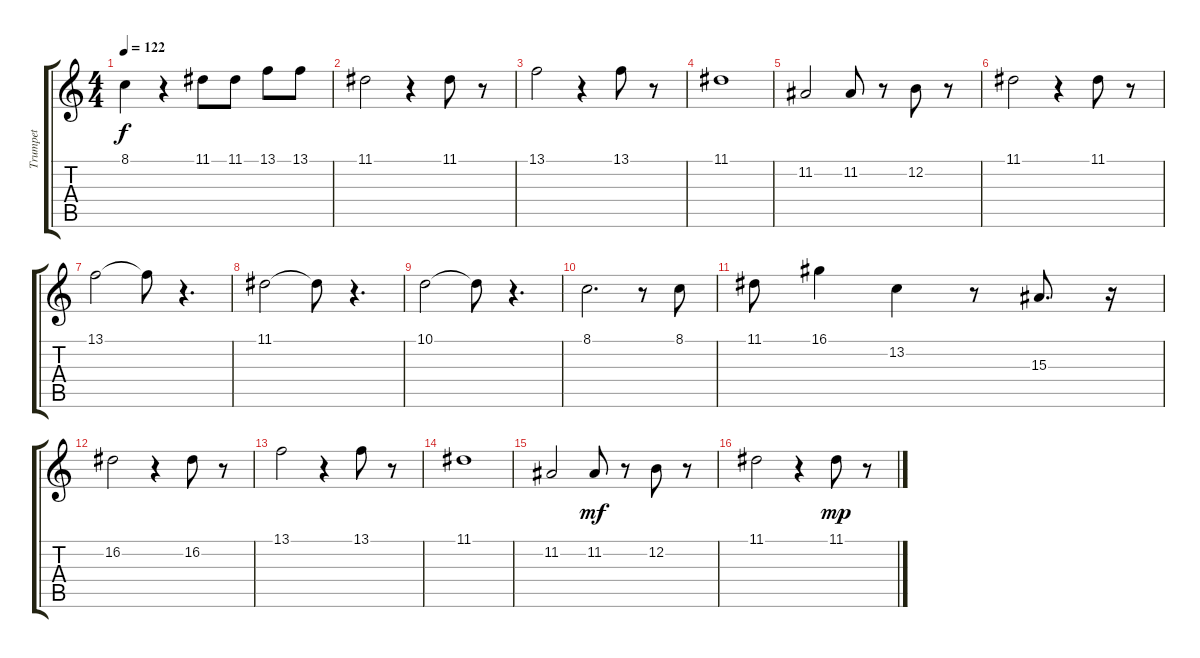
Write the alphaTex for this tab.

\track ("Trumpet" "Trumpet") {instrument trumpet}
\staff {score tabs}
\tuning (E4 B3 G3 D3 A2 E2) {hide}
\ts (4 4)
\tempo 122
\clef g2
\ks c
8.1.4{dy f} r.4 11.1.8 11.1.8 13.1.8 13.1.8 |
11.1.2 r.4 11.1.8 r.8 |
13.1.2 r.4 13.1.8 r.8 |
11.1.1 |
11.2.2 11.2.8 r.8 12.2.8 r.8 |
11.1.2 r.4 11.1.8 r.8 |
13.1.2 13.1{t}.8 r.4{d} |
11.1.2 11.1{t}.8 r.4{d} |
10.1.2 10.1{t}.8 r.4{d} |
8.1.2{d} r.8 8.1.8 |
11.1.8 16.1.4 13.2.4 r.8 15.3.8{d} r.16 |
16.2.2 r.4 16.2.8 r.8 |
13.1.2 r.4 13.1.8 r.8 |
11.1.1 |
11.2.2 11.2.8{dy mf} r.8 12.2.8 r.8 |
11.1.2 r.4 11.1.8{dy mp} r.8
